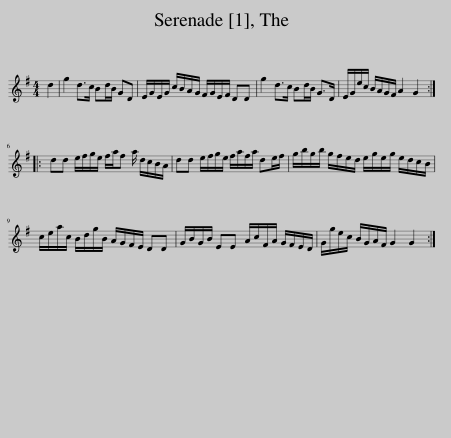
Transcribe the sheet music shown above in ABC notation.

X:1
L:1/8
M:4/4
I:linebreak $
K:G
V:1 treble
V:1
 d2 | g2 d>c Bd/B/ GD | E/G/E/G/ c/B/A/G/ F/G/E/F/ DD | g2 d>c Bd/B/ G>D | E/G/e/c/ B/A/G/F/ A2 G2 ::$ %5
 dd e/f/g/e/ f/a/f a/ d/c/B/A/ | dd e/f/g/e/ f/a/f/a/ de/f/ | g/b/g/b/ g/f/e/d/ e/g/e/g/ e/d/c/B/ |$ c/e/a/c/ B/d/g/B/ A/G/F/E/ DD | G/B/G/B/ EE A/c/F/A/ G/F/E/D/ | %10
 G/g/e/c/ B/G/A/F/ G2 G2 :| %11
